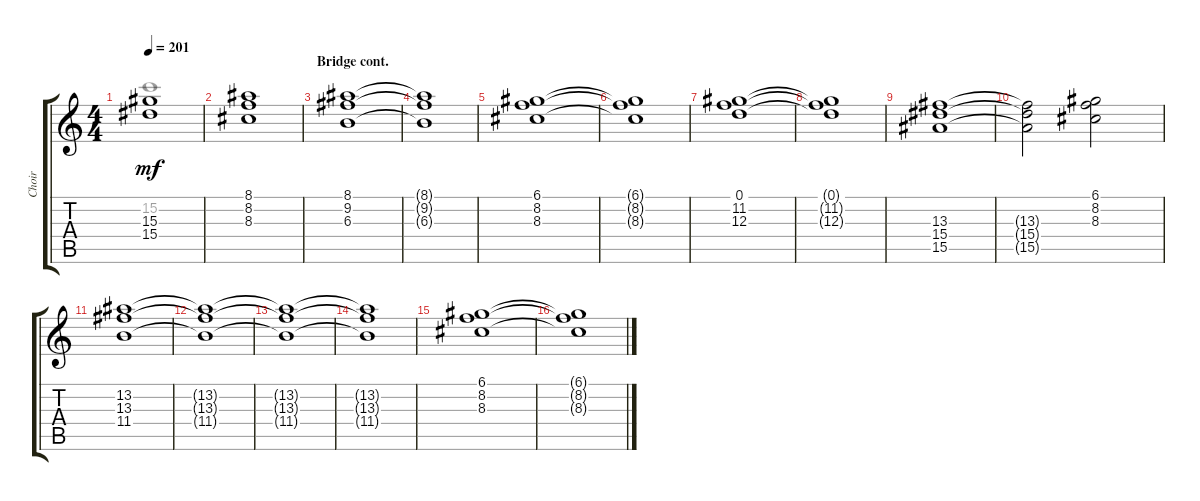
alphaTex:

\track ("Choir" "Choir") {instrument electricguitarclean}
\staff {score tabs}
\tuning (D4 A3 F3 C3 G2 C2) {hide}
\voice
\ts (4 4)
\tempo 201
\clef g2
\ks aminor
(15.3{t} 15.4{t}).1{dy mf} |
(8.1 8.2 8.3).1 |
\section ("" "Bridge cont.")
(8.1 9.2 6.3).1 |
(8.1{t} 9.2{t} 6.3{t}).1 |
(6.1 8.2 8.3).1 |
(6.1{t} 8.2{t} 8.3{t}).1 |
(0.1 11.2 12.3).1 |
(0.1{t} 11.2{t} 12.3{t}).1 |
(13.3 15.4 15.5).1 |
(13.3{t} 15.4{t} 15.5{t}).2 (6.1 8.2 8.3).2 |
(13.2 13.3 11.4).1 |
(13.2{t} 13.3{t} 11.4{t}).1 |
(13.2{t} 13.3{t} 11.4{t}).1 |
(13.2{t} 13.3{t} 11.4{t}).1 |
(6.1 8.2 8.3).1 |
(6.1{t} 8.2{t} 8.3{t}).1
\voice
\clef g2
\ottava regular
\simile none
\ks aminor
15.2.1{dy mf} |
|
|
|
|
|
|
|
|
|
|
|
|
|
|
